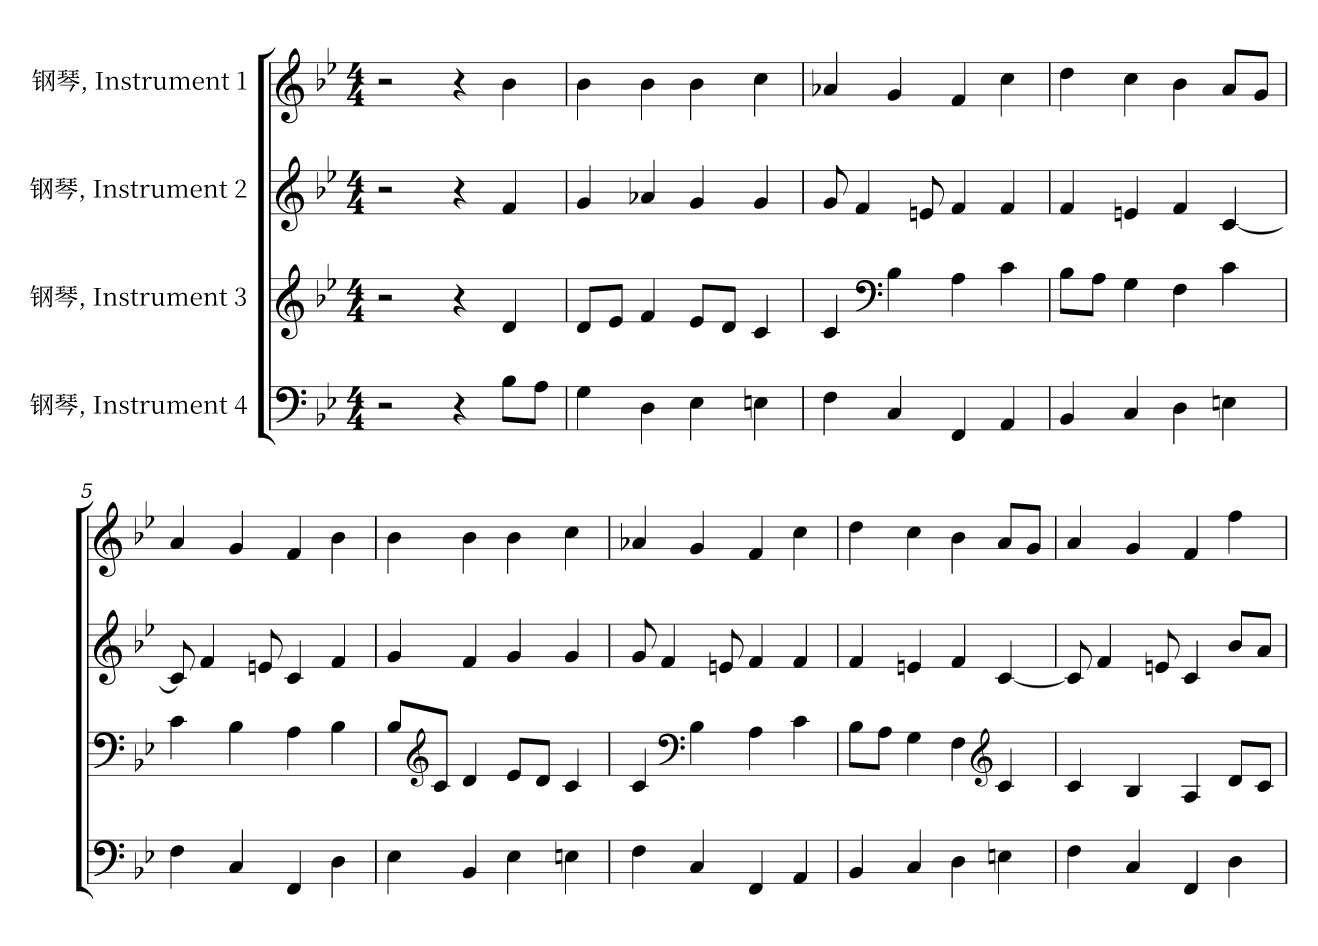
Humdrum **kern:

**kern	**kern	**kern	**kern
*part4	*part3	*part2	*part1
*staff4	*staff3	*staff2	*staff1
*I"钢琴, Instrument 4	*I"钢琴, Instrument 3	*I"钢琴, Instrument 2	*I"钢琴, Instrument 1
*clefF4	*clefG2	*clefG2	*clefG2
*k[b-e-]	*k[b-e-]	*k[b-e-]	*k[b-e-]
*M4/4	*M4/4	*M4/4	*M4/4
*MM96	*MM96	*MM96	*MM96
=1	=1	=1	=1
2r	2r	2r	2r
4r	4r	4r	4r
8B-\L	4d/	4f/	4b-\
8A\J	.	.	.
=2	=2	=2	=2
4G\	8d/L	4g/	4b-\
.	8e-/J	.	.
4D\	4f/	4a-X/	4b-\
4E-\	8e-/L	4g/	4b-\
.	8d/J	.	.
4En\	4c/	4g/	4cc\
=3	=3	=3	=3
4F\	4c/	8g/	4a-X/
.	.	4f/	.
*	*clefF4	*	*
4C/	4B-\	.	4g/
.	.	8en/	.
4FF/	4A\	4f/	4f/
4AA/	4c\	4f/	4cc\
=4	=4	=4	=4
4BB-/	8B-\L	4f/	4dd\
.	8A\J	.	.
4C/	4G\	4en/	4cc\
4D\	4F\	4f/	4b-\
4En\	4c\	[4c/	8a/L
.	.	.	8g/J
=5	=5	=5	=5
4F\	4c\	8c/]	4a/
.	.	4f/	.
4C/	4B-\	.	4g/
.	.	8en/	.
4FF/	4A\	4c/	4f/
4D\	4B-\	4f/	4b-\
!!LO:LB:g=z
=6	=6	=6	=6
4E-\	8B-/L	4g/	4b-\
*	*clefG2	*	*
.	8c/J	.	.
4BB-/	4d/	4f/	4b-\
4E-\	8e-/L	4g/	4b-\
.	8d/J	.	.
4En\	4c/	4g/	4cc\
=7	=7	=7	=7
4F\	4c/	8g/	4a-X/
.	.	4f/	.
*	*clefF4	*	*
4C/	4B-\	.	4g/
.	.	8en/	.
4FF/	4A\	4f/	4f/
4AA/	4c\	4f/	4cc\
=8	=8	=8	=8
4BB-/	8B-\L	4f/	4dd\
.	8A\J	.	.
4C/	4G\	4en/	4cc\
4D\	4F\	4f/	4b-\
*	*clefG2	*	*
4En\	4c/	[4c/	8a/L
.	.	.	8g/J
=9	=9	=9	=9
4F\	4c/	8c/]	4a/
.	.	4f/	.
4C/	4B-/	.	4g/
.	.	8en/	.
4FF/	4A/	4c/	4f/
4D\	8d/L	8b-/L	4ff\
.	8c/J	8a/J	.
=	=	=	=
*-	*-	*-	*-
